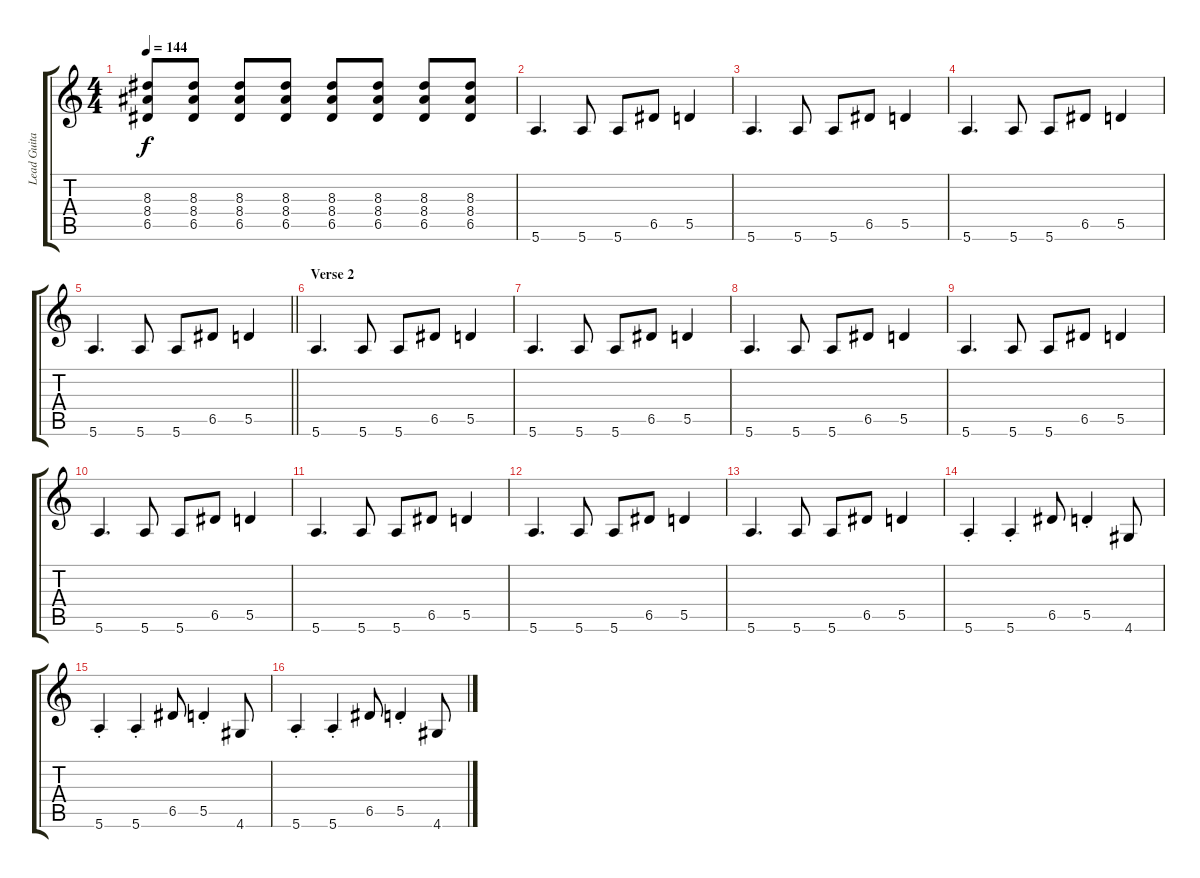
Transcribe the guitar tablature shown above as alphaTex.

\track ("Lead Guitar" "Lead Guita") {instrument distortionguitar}
\staff {score tabs}
\tuning (E4 B3 G3 D3 A2 E2) {hide}
\ts (4 4)
\tempo 144
\clef g2
\ks c
(8.3 8.4 6.5).8{dy f} (8.3 8.4 6.5).8 (8.3 8.4 6.5).8 (8.3 8.4 6.5).8 (8.3 8.4 6.5).8 (8.3 8.4 6.5).8 (8.3 8.4 6.5).8 (8.3 8.4 6.5).8 |
5.6.4{d} 5.6.8 5.6.8 6.5.8 5.5.4 |
5.6.4{d} 5.6.8 5.6.8 6.5.8 5.5.4 |
5.6.4{d} 5.6.8 5.6.8 6.5.8 5.5.4 |
\barLineRight lightlight
5.6.4{d} 5.6.8 5.6.8 6.5.8 5.5.4 |
\section ("" "Verse 2")
5.6.4{d} 5.6.8 5.6.8 6.5.8 5.5.4 |
5.6.4{d} 5.6.8 5.6.8 6.5.8 5.5.4 |
5.6.4{d} 5.6.8 5.6.8 6.5.8 5.5.4 |
5.6.4{d} 5.6.8 5.6.8 6.5.8 5.5.4 |
5.6.4{d} 5.6.8 5.6.8 6.5.8 5.5.4 |
5.6.4{d} 5.6.8 5.6.8 6.5.8 5.5.4 |
5.6.4{d} 5.6.8 5.6.8 6.5.8 5.5.4 |
5.6.4{d} 5.6.8 5.6.8 6.5.8 5.5.4 |
5.6{st}.4 5.6{st}.4 6.5.8 5.5{st}.4 4.6.8 |
5.6{st}.4 5.6{st}.4 6.5.8 5.5{st}.4 4.6.8 |
5.6{st}.4 5.6{st}.4 6.5.8 5.5{st}.4 4.6.8
